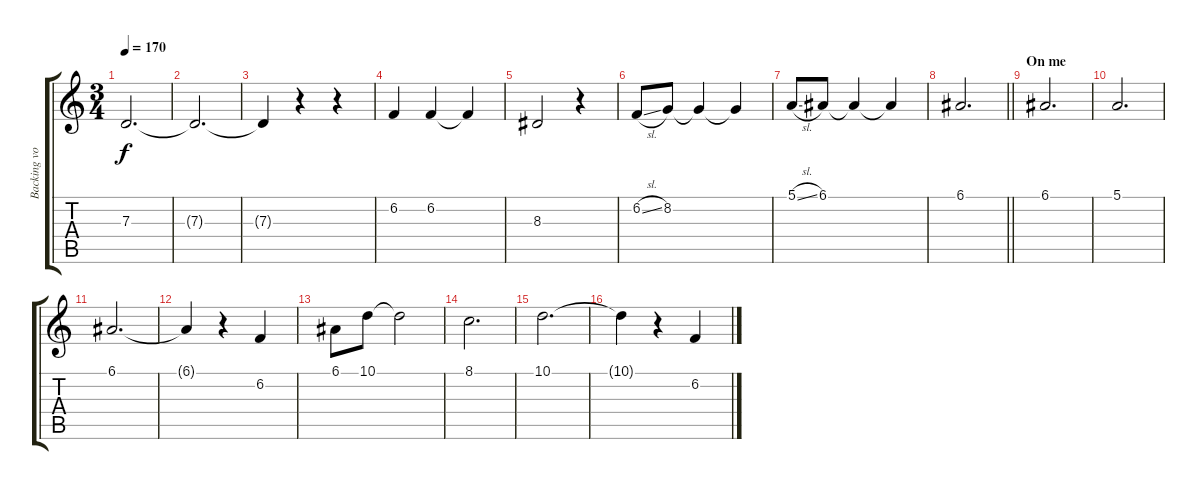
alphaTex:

\track ("Backing vocals" "Backing vo") {instrument flute}
\staff {score tabs}
\tuning (E4 B3 G3 D3 A2 E2) {hide}
\ts (3 4)
\tempo 170
\clef g2
\ks c
7.3.2{d dy f} |
7.3{t}.2{d} |
7.3{t}.4 r.4 r.4 |
6.2.4 6.2.4 6.2{t}.4 |
8.3.2 r.4 |
6.2{sl}.8 8.2.8 8.2{t}.4 8.2{t}.4 |
5.1{sl}.8 6.1.8 6.1{t}.4 6.1{t}.4 |
\barLineRight lightlight
6.1.2{d} |
\section ("" "On me")
6.1.2{d} |
5.1.2{d} |
6.1.2{d} |
6.1{t}.4 r.4 6.2.4 |
6.1.8 10.1.8 10.1{t}.2 |
8.1.2{d} |
10.1.2{d} |
10.1{t}.4 r.4 6.2.4
